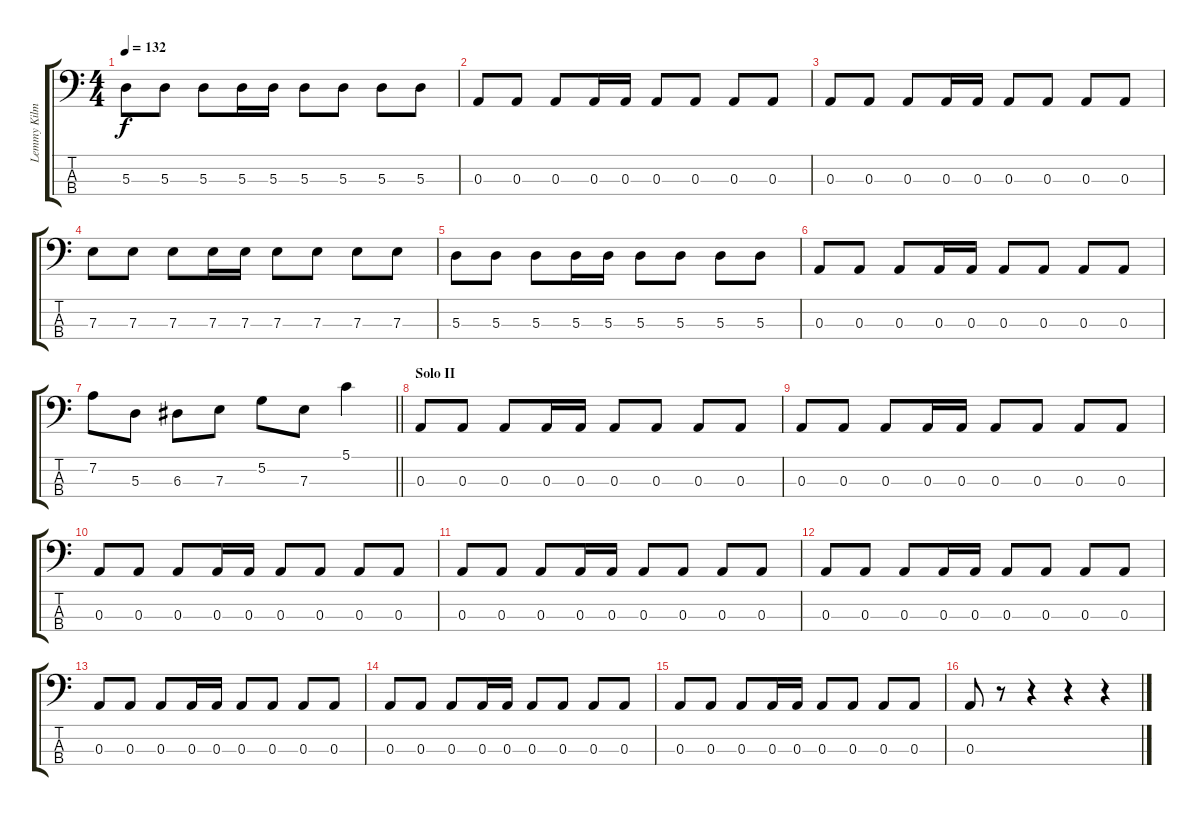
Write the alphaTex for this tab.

\track ("Lemmy Kilmister" "Lemmy Kilm") {instrument electricbasspick}
\staff {score tabs}
\tuning (G2 D2 A1 E1) {hide}
\ts (4 4)
\tempo 132
\clef f4
\ks c
5.3.8{dy f} 5.3.8 5.3.8 5.3.16 5.3.16 5.3.8 5.3.8 5.3.8 5.3.8 |
0.3.8 0.3.8 0.3.8 0.3.16 0.3.16 0.3.8 0.3.8 0.3.8 0.3.8 |
0.3.8 0.3.8 0.3.8 0.3.16 0.3.16 0.3.8 0.3.8 0.3.8 0.3.8 |
7.3.8 7.3.8 7.3.8 7.3.16 7.3.16 7.3.8 7.3.8 7.3.8 7.3.8 |
5.3.8 5.3.8 5.3.8 5.3.16 5.3.16 5.3.8 5.3.8 5.3.8 5.3.8 |
0.3.8 0.3.8 0.3.8 0.3.16 0.3.16 0.3.8 0.3.8 0.3.8 0.3.8 |
\barLineRight lightlight
7.2.8 5.3.8 6.3.8 7.3.8 5.2.8 7.3.8 5.1.4 |
\section ("" "Solo II")
0.3.8 0.3.8 0.3.8 0.3.16 0.3.16 0.3.8 0.3.8 0.3.8 0.3.8 |
0.3.8 0.3.8 0.3.8 0.3.16 0.3.16 0.3.8 0.3.8 0.3.8 0.3.8 |
0.3.8 0.3.8 0.3.8 0.3.16 0.3.16 0.3.8 0.3.8 0.3.8 0.3.8 |
0.3.8 0.3.8 0.3.8 0.3.16 0.3.16 0.3.8 0.3.8 0.3.8 0.3.8 |
0.3.8 0.3.8 0.3.8 0.3.16 0.3.16 0.3.8 0.3.8 0.3.8 0.3.8 |
0.3.8 0.3.8 0.3.8 0.3.16 0.3.16 0.3.8 0.3.8 0.3.8 0.3.8 |
0.3.8 0.3.8 0.3.8 0.3.16 0.3.16 0.3.8 0.3.8 0.3.8 0.3.8 |
0.3.8 0.3.8 0.3.8 0.3.16 0.3.16 0.3.8 0.3.8 0.3.8 0.3.8 |
0.3.8 r.8 r.4 r.4 r.4
